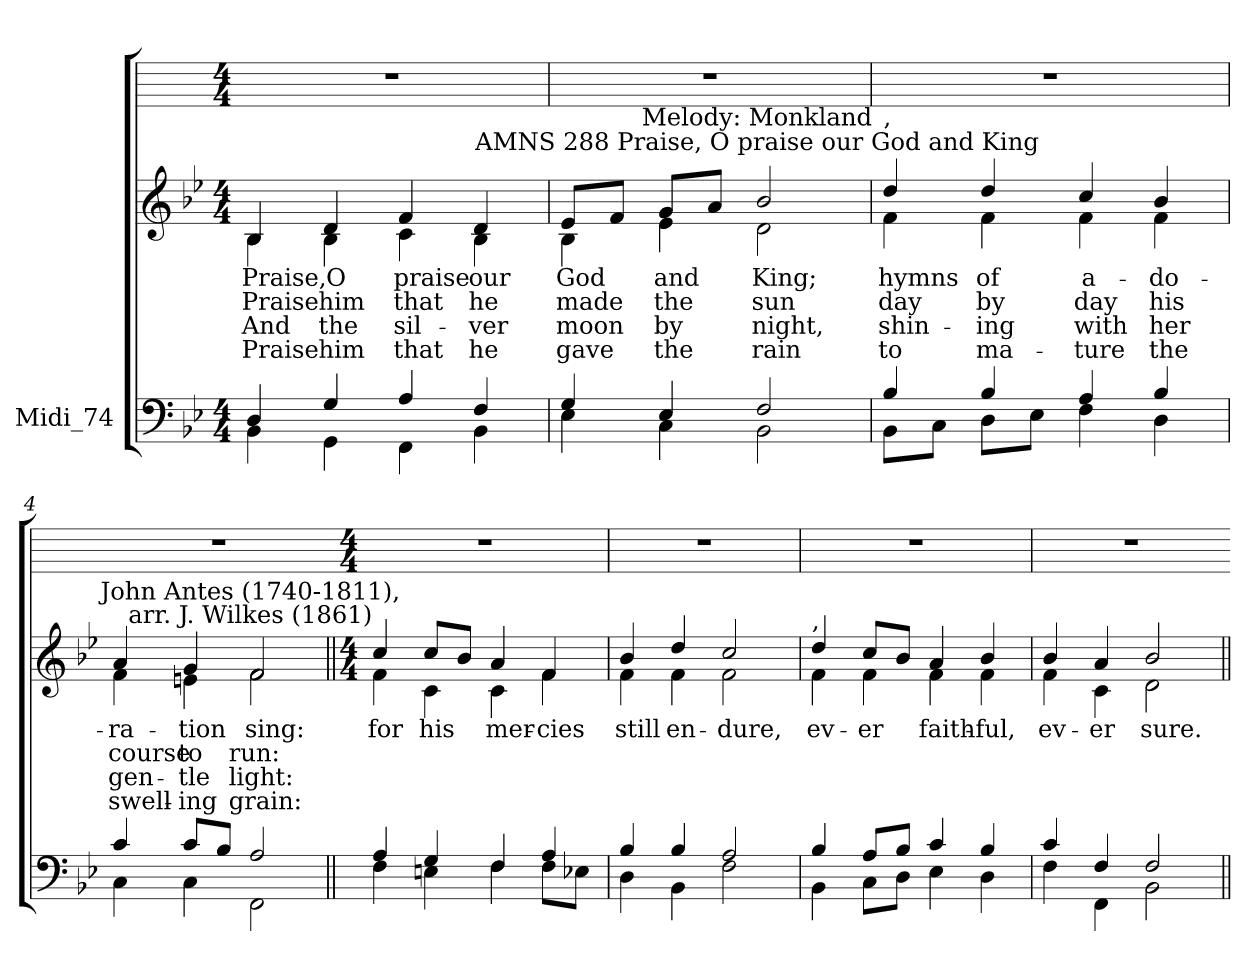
**kern	**kern	**text	**text	**text	**text	**kern
*part3	*part2	*part2	*part2	*part2	*part2	*part1
*staff3	*staff2	*staff2	*staff2	*staff2	*staff2	*staff1
*I"Midi_74	*	*	*	*	*	*
*clefF4	*clefG2	*	*	*	*	*
*k[b-e-]	*k[b-e-]	*	*	*	*	*
*B-:	*B-:	*	*	*	*	*
*M4/4	*M4/4	*	*	*	*	*M4/4
=1	=1	=1	=1	=1	=1	=1
*^	*	*	*	*	*	*
!	!	!LO:TX:a:cj:t=H. W. Baker\n(1821-1877)	!	!	!	!	!
!	!	!	!LO:LY:b	!LO:LY:b	!LO:LY:b	!LO:LY:b	!
*	*	*^	*	*	*	*	*
4D/	4BB-\	4B-/	4B-\	Praise,	Praise	And	Praise	1r
!	!	!	!	!LO:LY:b	!LO:LY:b	!LO:LY:b	!LO:LY:b	!
4G/	4GG\	4d/	4B-\	O	him	the	him	.
!	!	!	!	!LO:LY:b	!LO:LY:b	!LO:LY:b	!LO:LY:b	!
4A/	4FF\	4f/	4c\	praise	that	sil-	-that	.
!	!	!	!	!LO:LY:b	!LO:LY:b	!LO:LY:b	!LO:LY:b	!
4F/	4BB-\	4d/	4B-\	our	he	ver	he	.
=2	=2	=2	=2	=2	=2	=2	=2	=2
!	!	!	!	!LO:LY:b	!LO:LY:b	!LO:LY:b	!LO:LY:b	!
4G/	4E-\	8e-/L	4B-\	God	made	moon	gave	1r
.	.	8f/J	.	.	.	.	.	.
!	!	!	!	!LO:LY:b	!LO:LY:b	!LO:LY:b	!LO:LY:b	!
4E-/	4C\	8g/L	4e-\	and	the	by	the	.
.	.	8a/J	.	.	.	.	.	.
!	!	!LO:TX:a:cj:t=AMNS 288 Praise, O praise our God and King	!	!	!	!	!	!
!	!	!LO:TX:a:cj:t=Melody&colon; Monkland	!	!	!	!	!	!
!	!	!	!	!LO:LY:b	!LO:LY:b	!LO:LY:b	!LO:LY:b	!
2F/	2BB-\	2b-/	2d\	King;	sun	night,	rain	.
=3	=3	=3	=3	=3	=3	=3	=3	=3
!	!	!LO:TX:a:t=,	!	!	!	!	!	!
!	!	!	!	!LO:LY:b	!LO:LY:b	!LO:LY:b	!LO:LY:b	!
4B-/	8BB-\L	4dd/	4f\	hymns	day	shin-	-to	1r
.	8C\J	.	.	.	.	.	.	.
!	!	!	!	!LO:LY:b	!LO:LY:b	!LO:LY:b	!LO:LY:b	!
4B-/	8D\L	4dd/	4f\	of	by	ing	ma-	.
.	8E-\J	.	.	.	.	.	.	.
!	!	!	!	!LO:LY:b	!LO:LY:b	!LO:LY:b	!LO:LY:b	!
4A/	4F\	4cc/	4f\	-a-	-day	with	ture	.
!	!	!	!	!LO:LY:b	!LO:LY:b	!LO:LY:b	!LO:LY:b	!
4B-/	4D\	4b-/	4f\	do-	-his	her	the	.
=4	=4	=4	=4	=4	=4	=4	=4	=4
!	!	!	!	!LO:LY:b	!LO:LY:b	!LO:LY:b	!LO:LY:b	!
4c/	4C\	4a/	4f\	ra-	-course	gen-	-swell-	1r
!	!	!	!	!LO:LY:b	!LO:LY:b	!LO:LY:b	!LO:LY:b	!
8c/L	4C\	4g/	4en\	-tion	to	tle	ing	.
8B-/J	.	.	.	.	.	.	.	.
!	!	!LO:TX:a:cj:t=John Antes (1740-1811),\narr. J. Wilkes (1861)	!	!	!	!	!	!
!	!	!	!	!LO:LY:b	!LO:LY:b	!LO:LY:b	!LO:LY:b	!
2A/	2FF\	2f/	2f\	sing:	run:	light:	grain:	.
!!LO:LB:g=z
=5||	=5||	=5||	=5||	=5	=5	=5	=5	=5
*	*	*M4/4	*	*	*	*	*	*M4/4
!	!	!	!	!LO:LY:b	!	!	!	!
4A/	4F\	4cc/	4f\	for	.	.	.	1r
!	!	!	!	!LO:LY:b	!	!	!	!
4G/	4En\	8cc/L	4c\	his	.	.	.	.
.	.	8b-/J	.	.	.	.	.	.
!	!	!	!	!LO:LY:b	!	!	!	!
4F/	4F\	4a/	4c\	mer-	.	.	.	.
!	!	!	!	!LO:LY:b	!	!	!	!
4A/	8F\L	4f/	4f\	-cies	.	.	.	.
.	8E-X\J	.	.	.	.	.	.	.
=6	=6	=6	=6	=6	=6	=6	=6	=6
!	!	!	!	!LO:LY:b	!	!	!	!
4B-/	4D\	4b-/	4f\	still	.	.	.	1r
!	!	!	!	!LO:LY:b	!	!	!	!
4B-/	4BB-\	4dd/	4f\	en-	.	.	.	.
!	!	!	!	!LO:LY:b	!	!	!	!
2A/	2F\	2cc/	2f\	-dure,	.	.	.	.
=7	=7	=7	=7	=7	=7	=7	=7	=7
!	!	!LO:TX:a:t=,	!	!	!	!	!	!
!	!	!	!	!LO:LY:b	!	!	!	!
4B-/	4BB-\	4dd/	4f\	ev-	.	.	.	1r
!	!	!	!	!LO:LY:b	!	!	!	!
8A/L	8C\L	8cc/L	4f\	-er	.	.	.	.
8B-/J	8D\J	8b-/J	.	.	.	.	.	.
!	!	!	!	!LO:LY:b	!	!	!	!
4c/	4E-\	4a/	4f\	faith-	.	.	.	.
!	!	!	!	!LO:LY:b	!	!	!	!
4B-/	4D\	4b-/	4f\	-ful,	.	.	.	.
=8	=8	=8	=8	=8	=8	=8	=8	=8
!	!	!	!	!LO:LY:b	!	!	!	!
4c/	4F\	4b-/	4f\	ev-	.	.	.	1r
!	!	!	!	!LO:LY:b	!	!	!	!
4F/	4FF\	4a/	4c\	-er	.	.	.	.
!	!	!	!	!LO:LY:b	!	!	!	!
2F/	2BB-\	2b-/	2d\	sure.	.	.	.	.
*v	*v	*	*	*	*	*	*	*
*	*v	*v	*	*	*	*	*
=||	=||	=	=	=	=	=
*-	*-	*-	*-	*-	*-	*-
